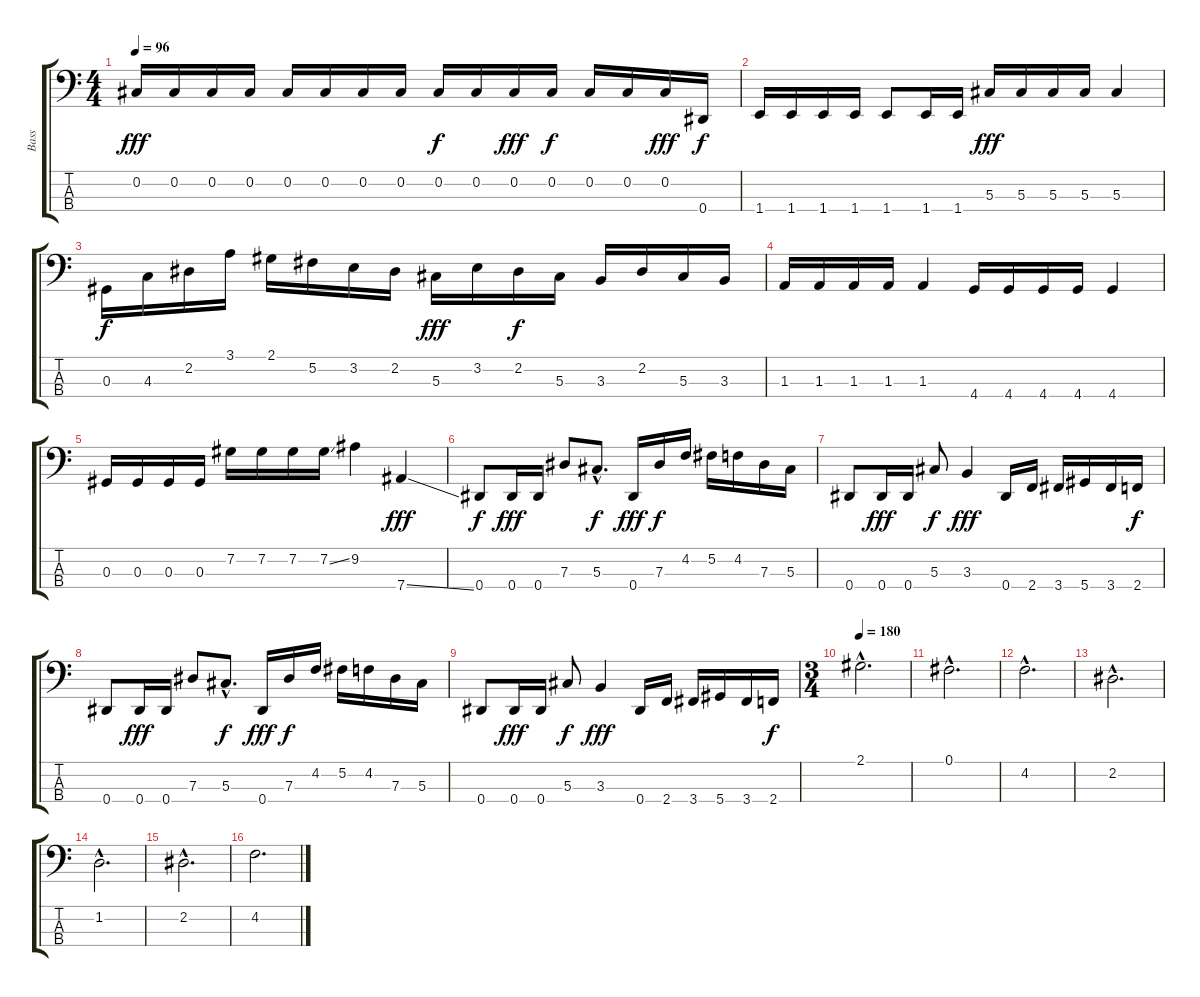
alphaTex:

\track ("Bass" "Bass") {instrument electricbasspick}
\staff {score tabs}
\tuning (Gb2 Db2 Ab1 Eb1) {hide}
\ts (4 4)
\tempo 96
\clef f4
\ks c
0.2.16{dy fff} 0.2.16 0.2.16 0.2.16 0.2.16 0.2.16 0.2.16 0.2.16 0.2.16{dy f} 0.2.16 0.2.16{dy fff} 0.2.16{dy f} 0.2.16 0.2.16 0.2.16{dy fff} 0.4.16{dy f} |
1.4.16 1.4.16 1.4.16 1.4.16 1.4.8 1.4.16 1.4.16 5.3.16{dy fff} 5.3.16 5.3.16 5.3.16 5.3.4 |
0.3.16{dy f} 4.3.16 2.2.16 3.1.16 2.1.16 5.2.16 3.2.16 2.2.16 5.3.16{dy fff} 3.2.16 2.2.16{dy f} 5.3.16 3.3.16 2.2.16 5.3.16 3.3.16 |
1.3.16 1.3.16 1.3.16 1.3.16 1.3.4 4.4.16 4.4.16 4.4.16 4.4.16 4.4.4 |
0.3.16 0.3.16 0.3.16 0.3.16 7.2.16 7.2.16 7.2.16 7.2{ss}.16 9.2.4 7.4{ss}.4{dy fff} |
0.4.8{dy f} 0.4.16{dy fff} 0.4.16 7.3.8 5.3{hac}.8{d dy f} 0.4.16{dy fff} 7.3.16{dy f} 4.2.16 5.2.16 4.2.16 7.3.16 5.3.16 |
0.4.8 0.4.16{dy fff} 0.4.16 5.3.8{dy f} 3.3.4{dy fff} 0.4.16 2.4.16 3.4.16 5.4.16 3.4.16 2.4.16{dy f} |
0.4.8 0.4.16{dy fff} 0.4.16 7.3.8 5.3{hac}.8{d dy f} 0.4.16{dy fff} 7.3.16{dy f} 4.2.16 5.2.16 4.2.16 7.3.16 5.3.16 |
0.4.8 0.4.16{dy fff} 0.4.16 5.3.8{dy f} 3.3.4{dy fff} 0.4.16 2.4.16 3.4.16 5.4.16 3.4.16 2.4.16{dy f} |
\ts (3 4)
\tempo 180
2.1{hac}.2{d} |
0.1{hac}.2{d} |
4.2{hac}.2{d} |
2.2{hac}.2{d} |
1.2{hac}.2{d} |
2.2{hac}.2{d} |
4.2{ss}.2{d}
